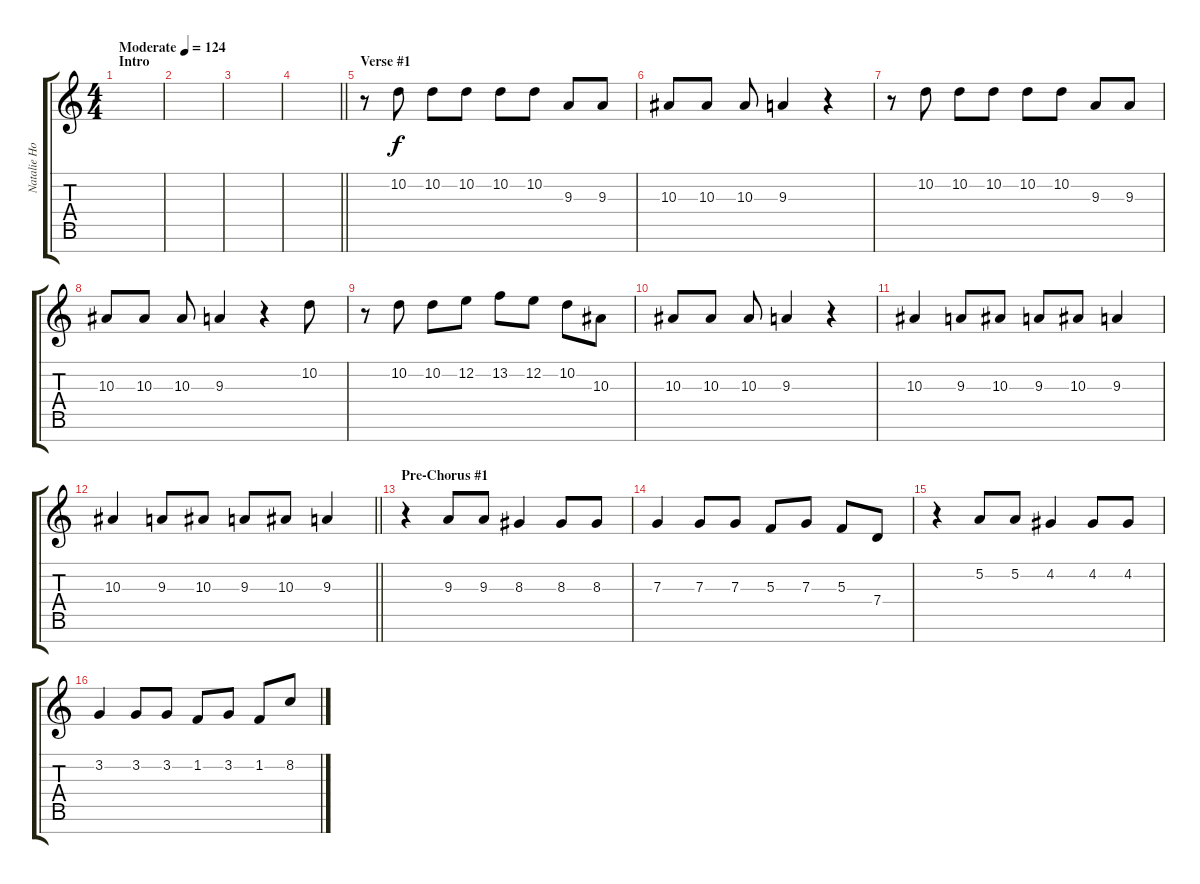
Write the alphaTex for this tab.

\track ("Natalie Horler" "Natalie Ho") {instrument brightacousticpiano}
\staff {score tabs}
\tuning (A5 E4 C4 G3 D3 A2 D2) {hide}
\ts (4 4)
\section ("" "Intro")
\tempo (124 "Moderate")
\clef g2
\ks c
|
|
|
\barLineRight lightlight
|
\section ("" "Verse #1")
r.8 10.2.8 10.2.8 10.2.8 10.2.8 10.2.8 9.3.8 9.3.8 |
10.3.8 10.3.8 10.3.8 9.3.4 r.4 |
r.8 10.2.8 10.2.8 10.2.8 10.2.8 10.2.8 9.3.8 9.3.8 |
10.3.8 10.3.8 10.3.8 9.3.4 r.4 10.2.8 |
r.8 10.2.8 10.2.8 12.2.8 13.2.8 12.2.8 10.2.8 10.3.8 |
10.3.8 10.3.8 10.3.8 9.3.4 r.4 |
10.3.4 9.3.8 10.3.8 9.3.8 10.3.8 9.3.4 |
\barLineRight lightlight
10.3.4 9.3.8 10.3.8 9.3.8 10.3.8 9.3.4 |
\section ("" "Pre-Chorus #1")
r.4 9.3.8 9.3.8 8.3.4 8.3.8 8.3.8 |
7.3.4 7.3.8 7.3.8 5.3.8 7.3.8 5.3.8 7.4.8 |
r.4 5.2.8 5.2.8 4.2.4 4.2.8 4.2.8 |
3.2.4 3.2.8 3.2.8 1.2.8 3.2.8 1.2.8 8.2.8
